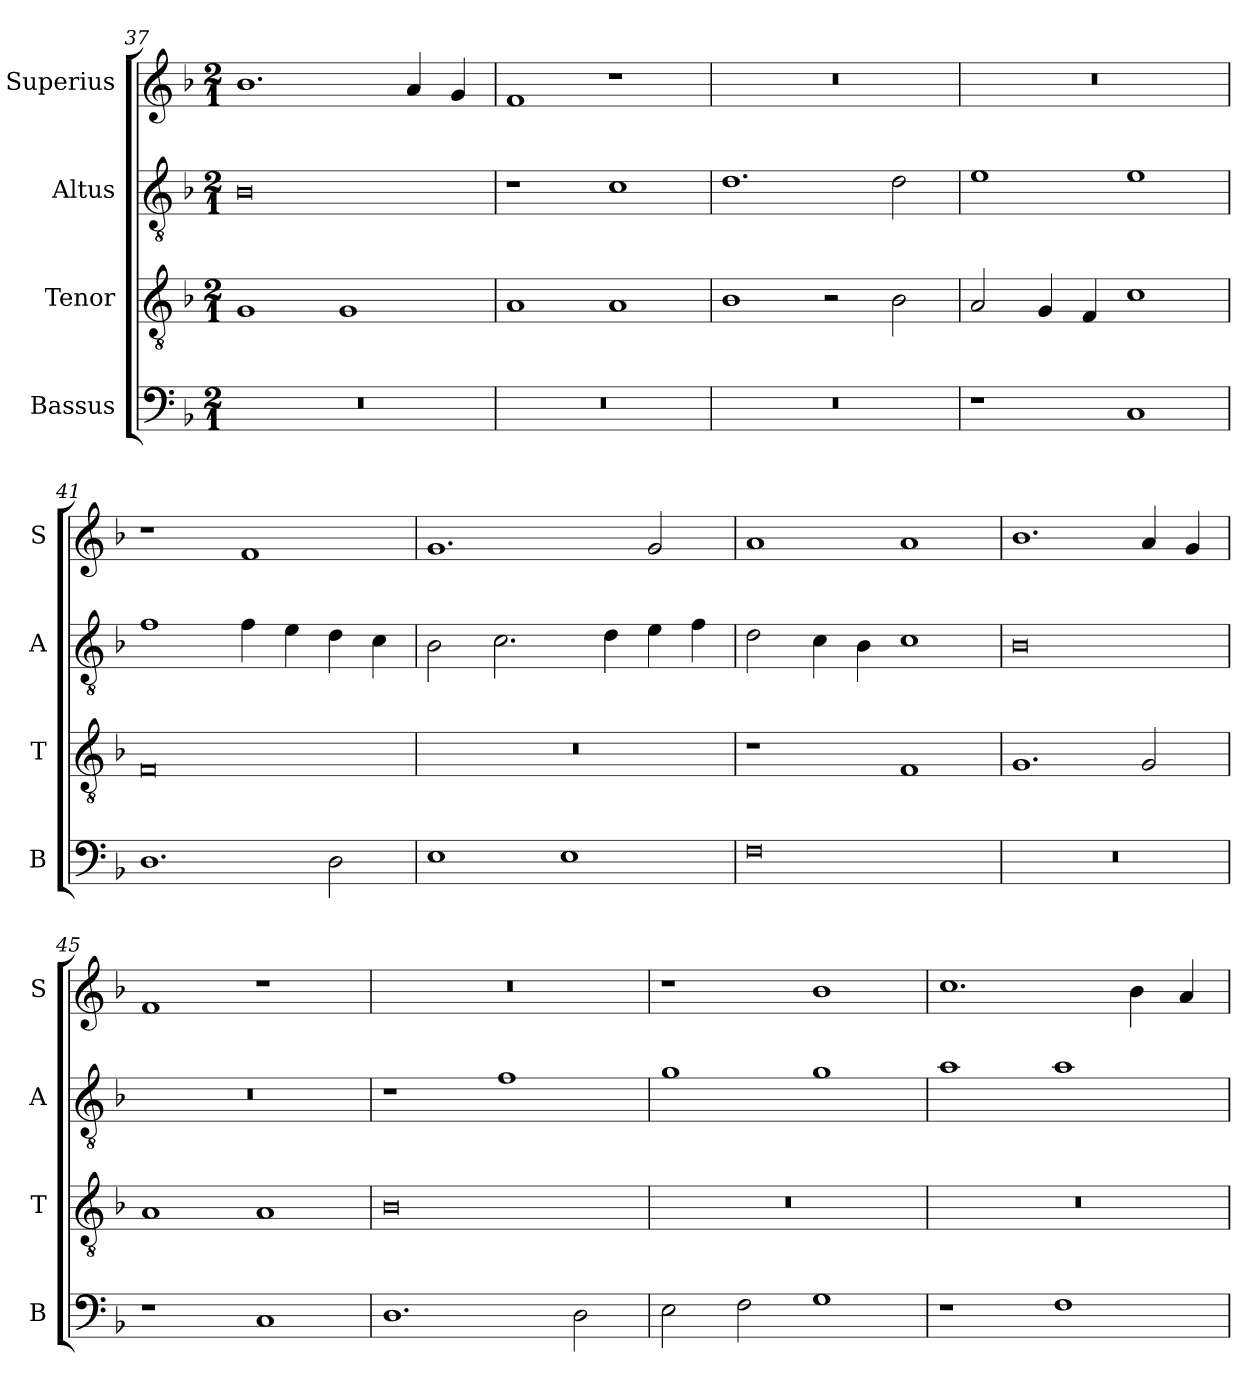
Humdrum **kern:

**kern	**kern	**kern	**kern
*part4	*part3	*part2	*part1
*staff4	*staff3	*staff2	*staff1
*I"Bassus	*I"Tenor	*I"Altus	*I"Superius
*I'B	*I'T	*I'A	*I'S
*clefF4	*clefGv2	*clefGv2	*clefG2
*k[b-]	*k[b-]	*k[b-]	*k[b-]
*M2/1	*M2/1	*M2/1	*M2/1
=37	=37	=37	=37
0r	1G	0B-	1.b-
.	1G	.	.
.	.	.	4a
.	.	.	4g
=38	=38	=38	=38
0r	1A	1r	1f
.	1A	1c	1r
=39	=39	=39	=39
0r	1B-	1.d	0r
.	2r	.	.
.	2B-	2d	.
!!LO:LB:g=z
=40	=40	=40	=40
1r	2A	1e	0r
.	4G	.	.
.	4F	.	.
1C	1c	1e	.
=41	=41	=41	=41
1.D	0F	1f	1r
.	.	4f	1f
.	.	4e	.
2D	.	4d	.
.	.	4c	.
=42	=42	=42	=42
1E	0r	2B-	1.g
.	.	2.c	.
1E	.	.	.
.	.	4d	.
.	.	4e	2g
.	.	4f	.
=43	=43	=43	=43
0F	1r	2d	1a
.	.	4c	.
.	.	4B-	.
.	1F	1c	1a
=44	=44	=44	=44
0r	1.G	0B-	1.b-
.	2G	.	4a
.	.	.	4g
!!LO:LB:g=z
=45	=45	=45	=45
1r	1A	0r	1f
1C	1A	.	1r
=46	=46	=46	=46
1.D	0B-	1r	0r
.	.	1f	.
2D	.	.	.
=47	=47	=47	=47
2E	0r	1g	1r
2F	.	.	.
1G	.	1g	1b-
=48	=48	=48	=48
1r	0r	1a	1.cc
1F	.	1a	.
.	.	.	4b-
.	.	.	4a
=	=	=	=
*-	*-	*-	*-
